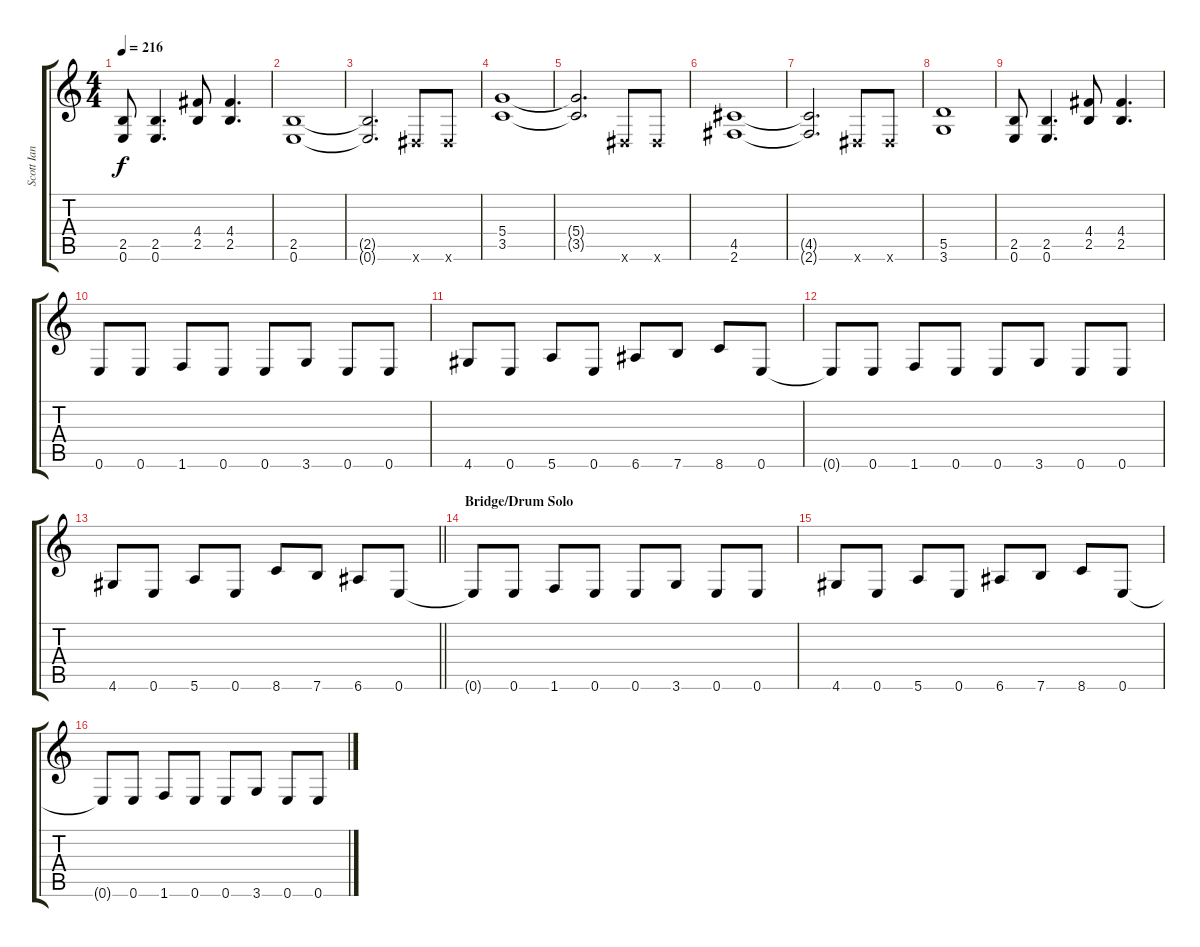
\track ("Scott Ian" "Scott Ian") {instrument distortionguitar}
\staff {score tabs}
\tuning (E4 B3 G3 D3 A2 E2) {hide}
\ts (4 4)
\tempo 216
\clef g2
\ks c
(2.5 0.6).8{dy f} (2.5 0.6).4{d} (4.4 2.5).8 (4.4 2.5).4{d} |
(2.5 0.6).1 |
(2.5{t} 0.6{t}).2{d} -1.6{x}.8 -1.6{x}.8 |
(5.4 3.5).1 |
(5.4{t} 3.5{t}).2{d} -1.6{x}.8 -1.6{x}.8 |
(4.5 2.6).1 |
(4.5{t} 2.6{t}).2{d} -1.6{x}.8 -1.6{x}.8 |
(5.5 3.6).1 |
(2.5 0.6).8 (2.5 0.6).4{d} (4.4 2.5).8 (4.4 2.5).4{d} |
0.6.8 0.6.8 1.6.8 0.6.8 0.6.8 3.6.8 0.6.8 0.6.8 |
4.6.8 0.6.8 5.6.8 0.6.8 6.6.8 7.6.8 8.6.8 0.6.8 |
0.6{t}.8 0.6.8 1.6.8 0.6.8 0.6.8 3.6.8 0.6.8 0.6.8 |
\barLineRight lightlight
4.6.8 0.6.8 5.6.8 0.6.8 8.6.8 7.6.8 6.6.8 0.6.8 |
\section ("" "Bridge/Drum Solo")
0.6{t}.8 0.6.8 1.6.8 0.6.8 0.6.8 3.6.8 0.6.8 0.6.8 |
4.6.8 0.6.8 5.6.8 0.6.8 6.6.8 7.6.8 8.6.8 0.6.8 |
0.6{t}.8 0.6.8 1.6.8 0.6.8 0.6.8 3.6.8 0.6.8 0.6.8
